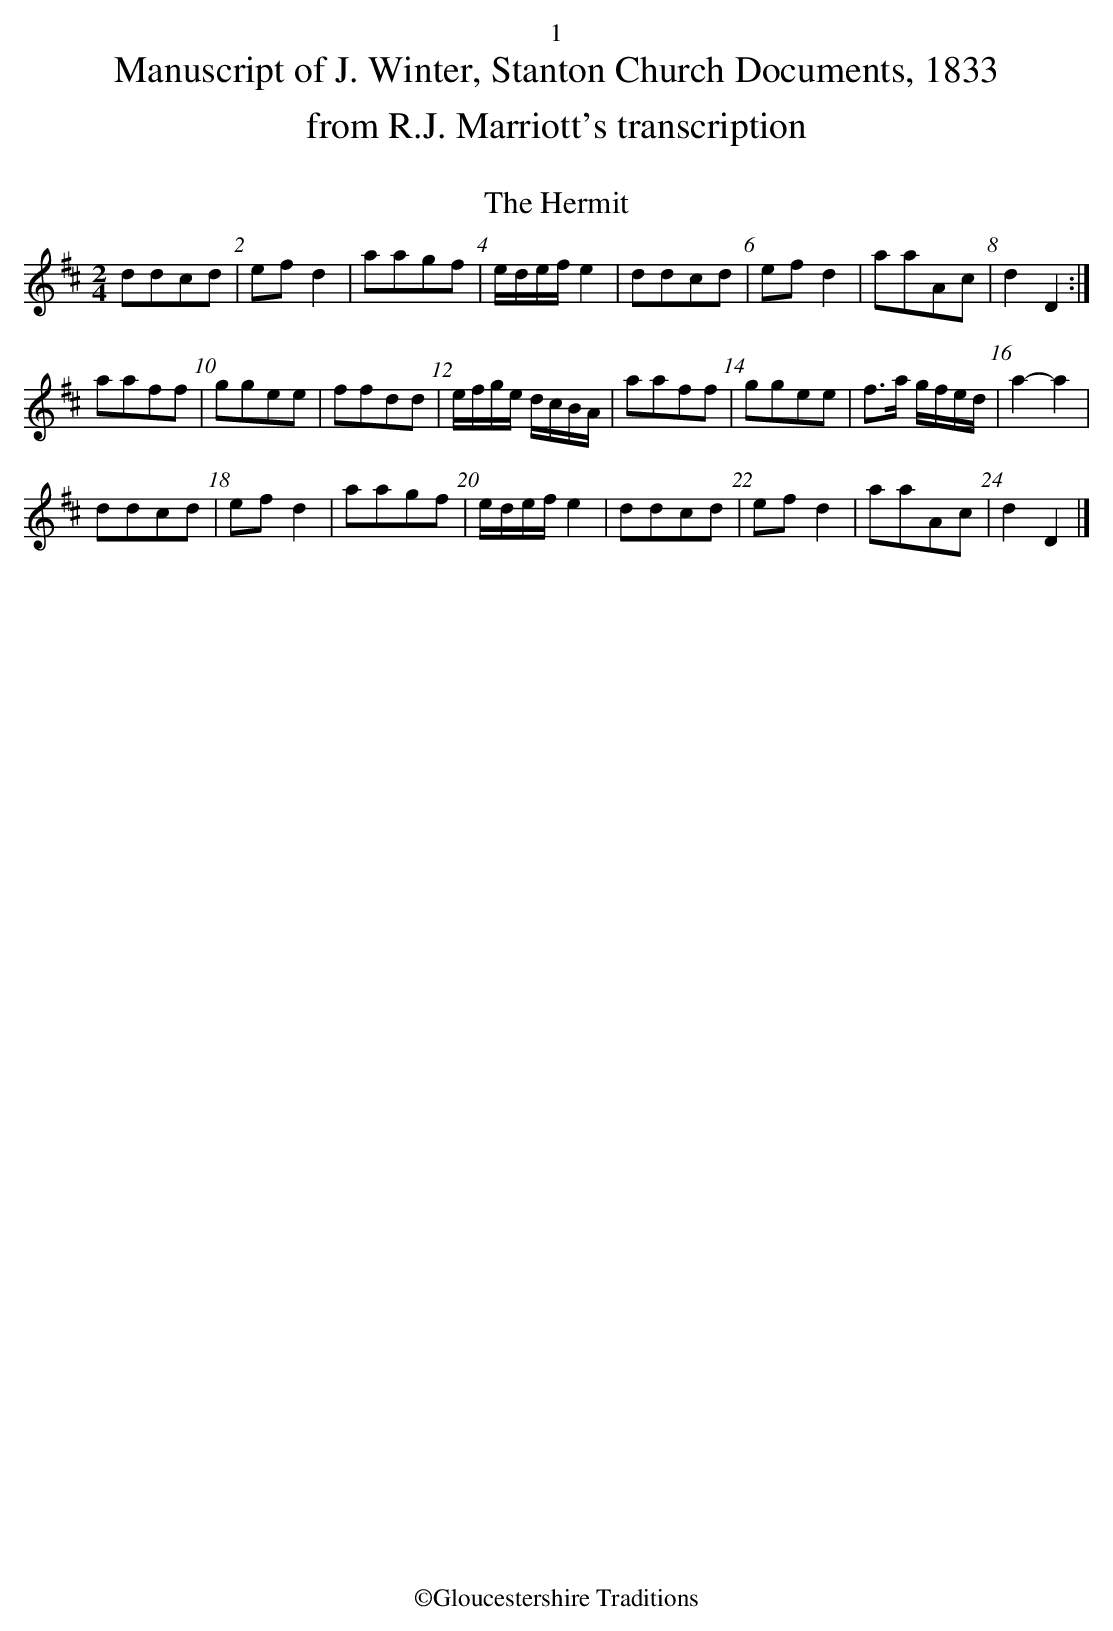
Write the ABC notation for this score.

X:1
T:Hermit, The
M:2/4
L:1/8
K:D
ddcd|ef d2|aagf|e/d/e/f/ e2|ddcd|ef d2|aaAc|d2D2:|]
aaff|ggee|ffdd|e/f/g/e/ d/c/B/A/|aaff|ggee|f>a g/f/e/d/|a2-a2|
ddcd|ef d2|aagf|e/d/e/f/ e2|ddcd|ef d2|aaAc|d2D2|]
